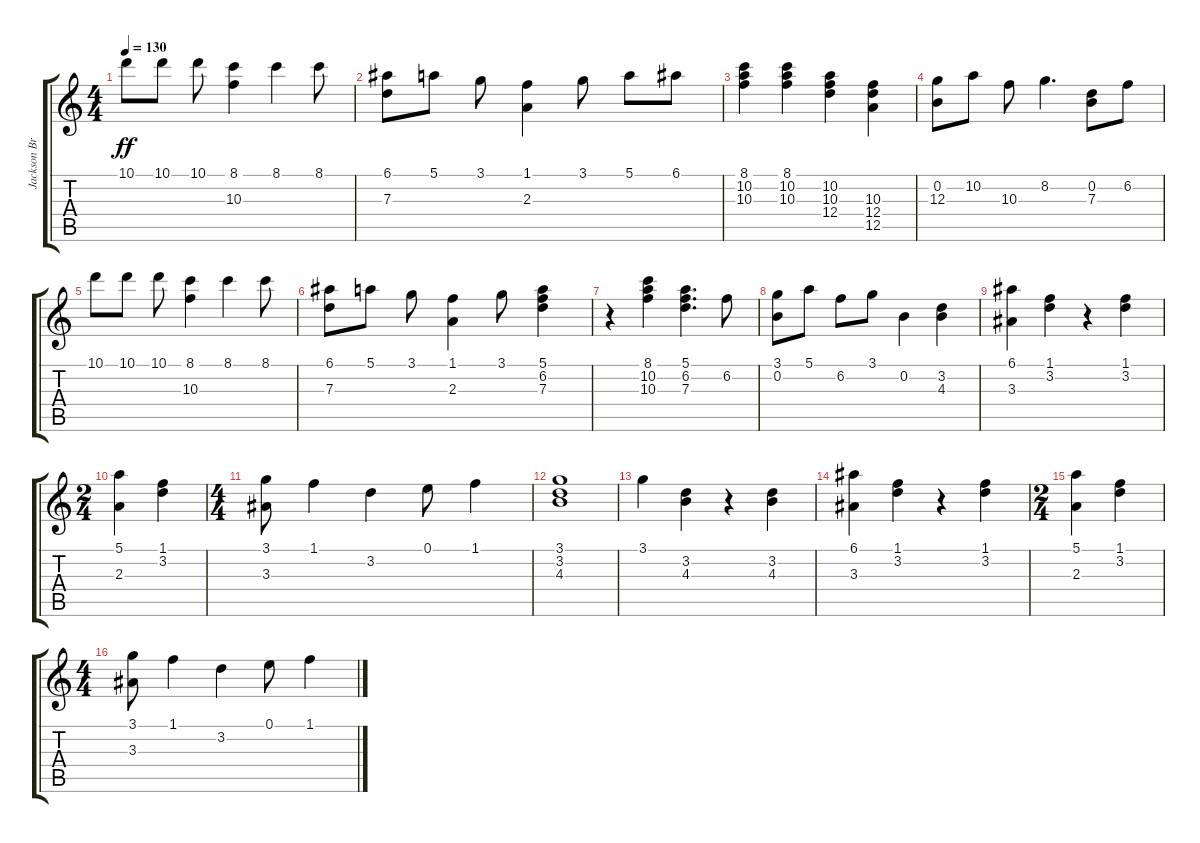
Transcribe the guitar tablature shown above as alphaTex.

\track ("Jackson Browne" "Jackson Br") {instrument acousticguitarsteel}
\staff {score tabs}
\tuning (E4 B3 G3 D3 A2 E2) {hide}
\ts (4 4)
\tempo 130
\clef g2
\ks c
10.1.8{dy ff} 10.1.8 10.1.8 (8.1 10.3).4 8.1.4 8.1.8 |
(6.1 7.3).8 5.1.8 3.1.8 (1.1 2.3).4 3.1.8 5.1.8 6.1.8 |
(8.1 10.2 10.3).4 (8.1 10.2 10.3).4 (10.2 10.3 12.4).4 (10.3 12.4 12.5).4 |
(0.2 12.3).8 10.2.8 10.3.8 8.2.4{d} (0.2 7.3).8 6.2.8 |
10.1.8 10.1.8 10.1.8 (8.1 10.3).4 8.1.4 8.1.8 |
(6.1 7.3).8 5.1.8 3.1.8 (1.1 2.3).4 3.1.8 (5.1 6.2 7.3).4 |
r.4 (8.1 10.2 10.3).4 (5.1 6.2 7.3).4{d} 6.2.8 |
(3.1 0.2).8 5.1.8 6.2.8 3.1.8 0.2.4 (3.2 4.3).4 |
(6.1 3.3).4 (1.1 3.2).4 r.4 (1.1 3.2).4 |
\ts (2 4)
(5.1 2.3).4 (1.1 3.2).4 |
\ts (4 4)
(3.1 3.3).8 1.1.4 3.2.4 0.1.8 1.1.4 |
(3.1 3.2 4.3).1 |
3.1.4 (3.2 4.3).4 r.4 (3.2 4.3).4 |
(6.1 3.3).4 (1.1 3.2).4 r.4 (1.1 3.2).4 |
\ts (2 4)
(5.1 2.3).4 (1.1 3.2).4 |
\ts (4 4)
(3.1 3.3).8 1.1.4 3.2.4 0.1.8 1.1.4
